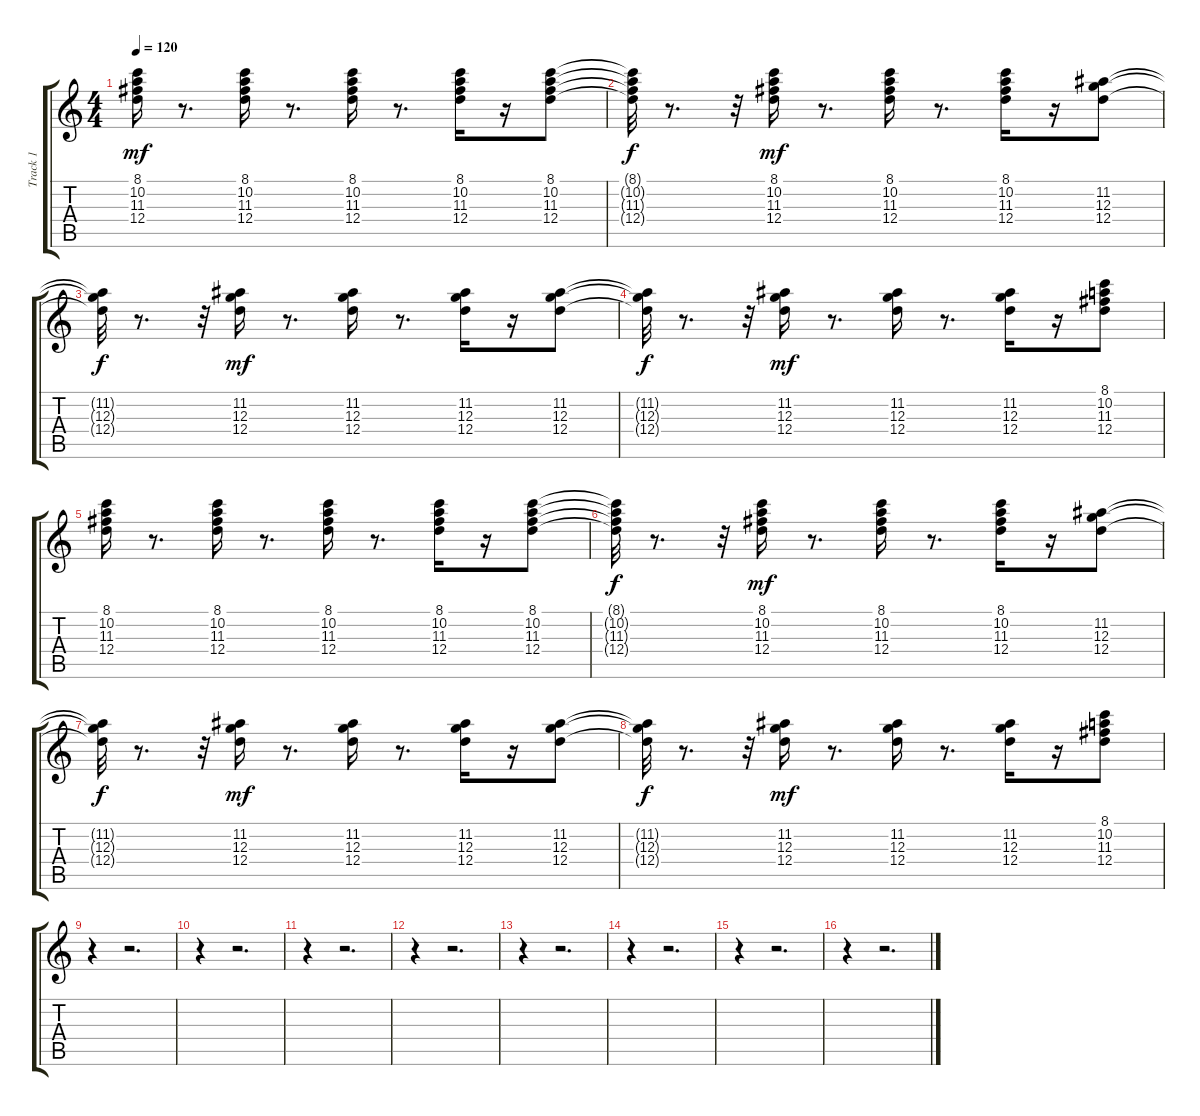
\track ("Track 1" "Track 1") {instrument acousticguitarsteel}
\staff {score tabs}
\tuning (E4 B3 G3 D3 A2 E2) {hide}
\ts (4 4)
\tempo 120
\clef g2
\ks c
(8.1 10.2 11.3 12.4).16{dy mf} r.8{d} (8.1 10.2 11.3 12.4).16 r.8{d} (8.1 10.2 11.3 12.4).16 r.8{d} (8.1 10.2 11.3 12.4).16 r.16 (8.1 10.2 11.3 12.4).8 |
(8.1{t} 10.2{t} 11.3{t} 12.4{t}).32{dy f} r.8{d} r.32 (8.1 10.2 11.3 12.4).16{dy mf} r.8{d} (8.1 10.2 11.3 12.4).16 r.8{d} (8.1 10.2 11.3 12.4).16 r.16 (11.2 12.3 12.4).8 |
(11.2{t} 12.3{t} 12.4{t}).32{dy f} r.8{d} r.32 (11.2 12.3 12.4).16{dy mf} r.8{d} (11.2 12.3 12.4).16 r.8{d} (11.2 12.3 12.4).16 r.16 (11.2 12.3 12.4).8 |
(11.2{t} 12.3{t} 12.4{t}).32{dy f} r.8{d} r.32 (11.2 12.3 12.4).16{dy mf} r.8{d} (11.2 12.3 12.4).16 r.8{d} (11.2 12.3 12.4).16 r.16 (8.1 10.2 11.3 12.4).8 |
(8.1 10.2 11.3 12.4).16 r.8{d} (8.1 10.2 11.3 12.4).16 r.8{d} (8.1 10.2 11.3 12.4).16 r.8{d} (8.1 10.2 11.3 12.4).16 r.16 (8.1 10.2 11.3 12.4).8 |
(8.1{t} 10.2{t} 11.3{t} 12.4{t}).32{dy f} r.8{d} r.32 (8.1 10.2 11.3 12.4).16{dy mf} r.8{d} (8.1 10.2 11.3 12.4).16 r.8{d} (8.1 10.2 11.3 12.4).16 r.16 (11.2 12.3 12.4).8 |
(11.2{t} 12.3{t} 12.4{t}).32{dy f} r.8{d} r.32 (11.2 12.3 12.4).16{dy mf} r.8{d} (11.2 12.3 12.4).16 r.8{d} (11.2 12.3 12.4).16 r.16 (11.2 12.3 12.4).8 |
(11.2{t} 12.3{t} 12.4{t}).32{dy f} r.8{d} r.32 (11.2 12.3 12.4).16{dy mf} r.8{d} (11.2 12.3 12.4).16 r.8{d} (11.2 12.3 12.4).16 r.16 (8.1 10.2 11.3 12.4).8 |
r.4 r.2{d} |
r.4 r.2{d} |
r.4 r.2{d} |
r.4 r.2{d} |
r.4 r.2{d} |
r.4 r.2{d} |
r.4 r.2{d} |
r.4 r.2{d}
